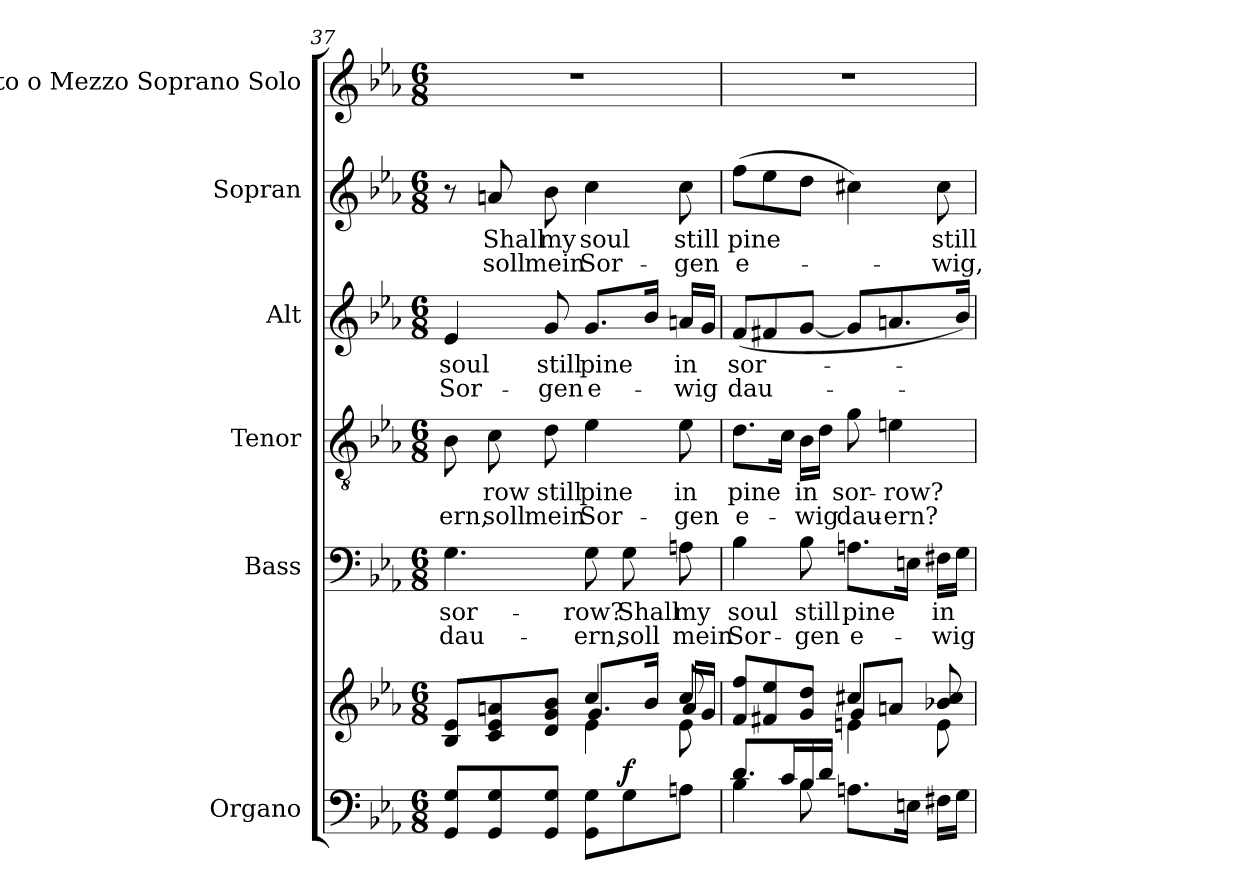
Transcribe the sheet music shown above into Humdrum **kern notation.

**kern	**kern	**dynam	**kern	**text	**text	**kern	**text	**text	**kern	**text	**text	**kern	**text	**text	**kern
*part6	*part6	*part6	*part5	*part5	*part5	*part4	*part4	*part4	*part3	*part3	*part3	*part2	*part2	*part2	*part1
*staff7	*staff6	*staff6/7	*staff5	*staff5	*staff5	*staff4	*staff4	*staff4	*staff3	*staff3	*staff3	*staff2	*staff2	*staff2	*staff1
*I"Organo	*	*	*I"Bass	*	*	*I"Tenor	*	*	*I"Alt	*	*	*I"Sopran	*	*	*I"Alto o Mezzo Soprano Solo
*	*	*	*I'B	*	*	*I'T	*	*	*I'A	*	*	*I'S	*	*	*I'S o l o
*clefF4	*clefG2	*	*clefF4	*	*	*clefGv2	*	*	*clefG2	*	*	*clefG2	*	*	*clefG2
*k[b-e-a-]	*k[b-e-a-]	*	*k[b-e-a-]	*	*	*k[b-e-a-]	*	*	*k[b-e-a-]	*	*	*k[b-e-a-]	*	*	*k[b-e-a-]
*E-:	*E-:	*	*E-:	*	*	*E-:	*	*	*E-:	*	*	*E-:	*	*	*E-:
*M6/8	*M6/8	*	*M6/8	*	*	*M6/8	*	*	*M6/8	*	*	*M6/8	*	*	*M6/8
=37	=37	=37	=37	=37	=37	=37	=37	=37	=37	=37	=37	=37	=37	=37	=37
*	*^	*	*	*	*	*	*	*	*	*	*	*	*	*	*
*	*	*^	*	*	*	*	*	*	*	*	*	*	*	*	*	*
8GG/ 8G/L	8B-/ 8e-/L	4.ryy	4.ryy	.	4.G\	sor-	dau-	8B-\	.	-ern,	4e-/	soul	Sor-	8r	.	.	2.r
8GG/ 8G/	8c/ 8e-/ 8an/	.	.	.	.	.	.	8c\	-row	soll	.	.	.	8an/	Shall	soll	.
8GG/ 8G/J	8d/ 8g/ 8b-/J	.	.	.	.	.	.	8d\	still	mein	8g/	still	-gen	8b-\	my	mein	.
8GG\ 8G\L	4cc/	4e-\	8.g/L	.	8G\	-row?	-ern,	4e-\	pine	Sor-	8.g/L	pine	e-	4cc\	soul	Sor-	.
!	!	!	!	!LO:DY:a=2	!	!	!	!	!	!	!	!	!	!	!	!	!
8G\	.	.	.	f	8G\	Shall	soll	.	.	.	.	.	.	.	.	.	.
.	.	.	16b-/Jk	.	.	.	.	.	.	.	16b-/Jk	.	.	.	.	.	.
8An\J	8cc/	8e-\	16a/LL	.	8An\	my	mein	8e-\	in	-gen	16an/LL	in	-wig	8cc\	still	-gen	.
.	.	.	16g/JJ	.	.	.	.	.	.	.	16g/JJ	.	.	.	.	.	.
=38	=38	=38	=38	=38	=38	=38	=38	=38	=38	=38	=38	=38	=38	=38	=38	=38	=38
*^	*	*	*	*	*	*	*	*	*	*	*	*	*	*	*	*	*
8.d/L	4B-\	8f/ 8ff/L	4.ryy	4.ryy	.	4B-\	soul	Sor-	8.d\L	pine	e-	(8f/L	sor-	dau-	(>8ff\L	pine	e-	2.r
.	.	8f#X/ 8ee-/	.	.	.	.	.	.	.	.	.	8f#X/	.	.	8ee-\	.	.	.
16c/L	.	.	.	.	.	.	.	.	16c\Jk	.	.	.	.	.	.	.	.	.
16B-/	8B-\	8g/ 8dd/J	.	.	.	8B-\	still	-gen	16B-\LL	in	-wig	[8g/J	.	.	8dd\J	.	.	.
16d/JJ	.	.	.	.	.	.	.	.	16d\JJ	.	.	.	.	.	.	.	.	.
4.ryy	8.An\L	4cc#X/	4en\	8g/L	.	8.An\L	pine	e-	8g\	sor-	dau-	8g/L]	.	.	4cc#X\)	.	.	.
.	.	.	.	8an/J	.	.	.	.	4en\	-row?	-ern?	8.an/	.	.	.	.	.	.
.	16En\Jk	.	.	.	.	16En\Jk	.	.	.	.	.	.	.	.	.	.	.	.
.	16F#X\LL	8b-X/ 8cc#/	8e\	8ryy	.	16F#X\LL	in	-wig	.	.	.	.	.	.	8cc#\	still	-wig,	.
.	16G\JJ	.	.	.	.	16G\JJ	.	.	.	.	.	16b-/Jk)	.	.	.	.	.	.
*v	*v	*	*	*	*	*	*	*	*	*	*	*	*	*	*	*	*	*
*	*v	*v	*v	*	*	*	*	*	*	*	*	*	*	*	*	*	*
=	=	=	=	=	=	=	=	=	=	=	=	=	=	=	=
*-	*-	*-	*-	*-	*-	*-	*-	*-	*-	*-	*-	*-	*-	*-	*-
